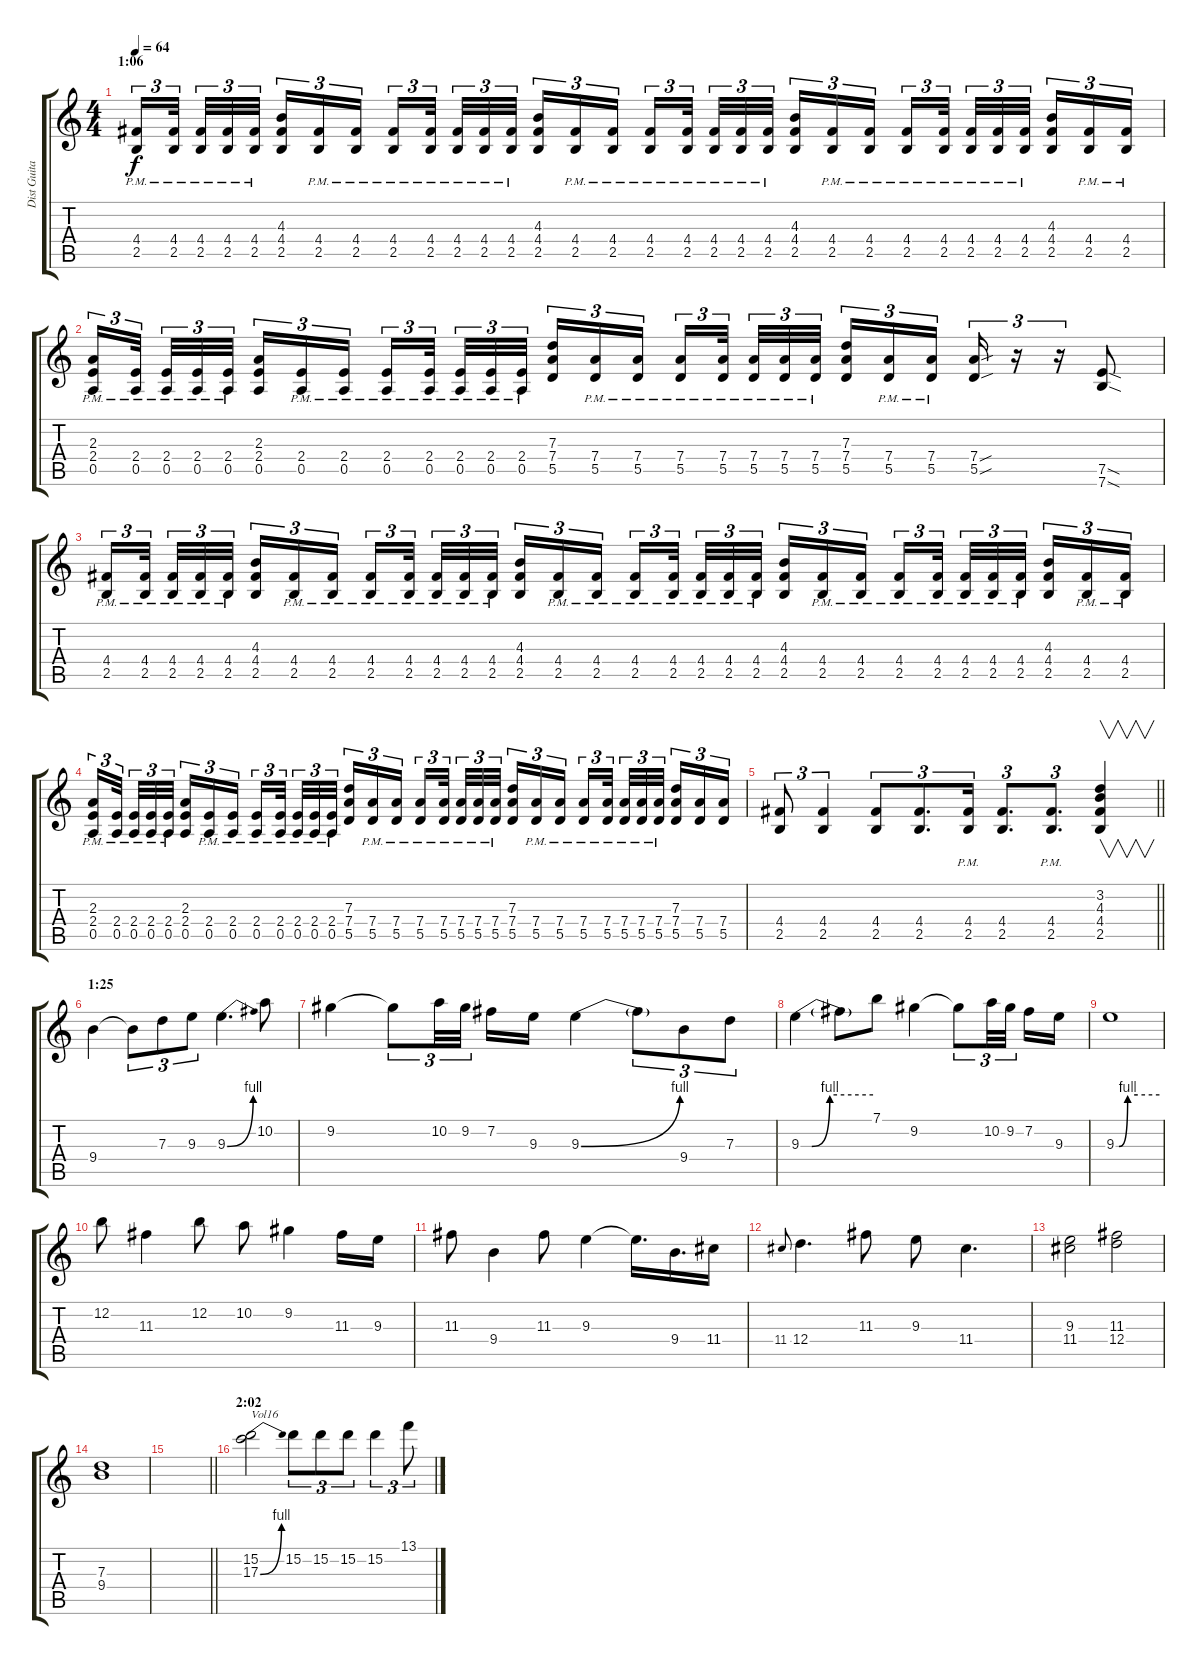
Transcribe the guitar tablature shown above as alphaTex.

\track ("Dist Guitar" "Dist Guita") {instrument distortionguitar}
\staff {score tabs}
\tuning (E4 B3 G3 D3 A2 E2) {hide}
\ts (4 4)
\section ("" "1:06")
\tempo 64
\clef g2
\ks c
(4.4{pm} 2.5{pm}).16{tu (3 2) dy f} (4.4{pm} 2.5{pm}).32{tu (3 2) beam splitsecondary} (4.4{pm} 2.5{pm}).32{tu (3 2)} (4.4{pm} 2.5{pm}).32{tu (3 2)} (4.4{pm} 2.5{pm}).32{tu (3 2) beam splitsecondary} (4.3 4.4 2.5).16{tu (3 2)} (4.4{pm} 2.5{pm}).16{tu (3 2)} (4.4{pm} 2.5{pm}).16{tu (3 2)} (4.4{pm} 2.5{pm}).16{tu (3 2)} (4.4{pm} 2.5{pm}).32{tu (3 2) beam splitsecondary} (4.4{pm} 2.5{pm}).32{tu (3 2)} (4.4{pm} 2.5{pm}).32{tu (3 2)} (4.4{pm} 2.5{pm}).32{tu (3 2) beam splitsecondary} (4.3 4.4 2.5).16{tu (3 2)} (4.4{pm} 2.5{pm}).16{tu (3 2)} (4.4{pm} 2.5{pm}).16{tu (3 2)} (4.4{pm} 2.5{pm}).16{tu (3 2)} (4.4{pm} 2.5{pm}).32{tu (3 2) beam splitsecondary} (4.4{pm} 2.5{pm}).32{tu (3 2)} (4.4{pm} 2.5{pm}).32{tu (3 2)} (4.4{pm} 2.5{pm}).32{tu (3 2) beam splitsecondary} (4.3 4.4 2.5).16{tu (3 2)} (4.4{pm} 2.5{pm}).16{tu (3 2)} (4.4{pm} 2.5{pm}).16{tu (3 2)} (4.4{pm} 2.5{pm}).16{tu (3 2)} (4.4{pm} 2.5{pm}).32{tu (3 2) beam splitsecondary} (4.4{pm} 2.5{pm}).32{tu (3 2)} (4.4{pm} 2.5{pm}).32{tu (3 2)} (4.4{pm} 2.5{pm}).32{tu (3 2) beam splitsecondary} (4.3 4.4 2.5).16{tu (3 2)} (4.4{pm} 2.5{pm}).16{tu (3 2)} (4.4{pm} 2.5{pm}).16{tu (3 2)} |
(2.3 2.4{pm} 0.5{pm}).16{tu (3 2)} (2.4{pm} 0.5{pm}).32{tu (3 2) beam splitsecondary} (2.4{pm} 0.5{pm}).32{tu (3 2)} (2.4{pm} 0.5{pm}).32{tu (3 2)} (2.4{pm} 0.5{pm}).32{tu (3 2) beam splitsecondary} (2.3 2.4 0.5).16{tu (3 2)} (2.4{pm} 0.5{pm}).16{tu (3 2)} (2.4{pm} 0.5{pm}).16{tu (3 2)} (2.4{pm} 0.5{pm}).16{tu (3 2)} (2.4{pm} 0.5{pm}).32{tu (3 2) beam splitsecondary} (2.4{pm} 0.5{pm}).32{tu (3 2)} (2.4{pm} 0.5{pm}).32{tu (3 2)} (2.4{pm} 0.5{pm}).32{tu (3 2) beam splitsecondary} (7.3 7.4 5.5).16{tu (3 2)} (7.4{pm} 5.5{pm}).16{tu (3 2)} (7.4{pm} 5.5{pm}).16{tu (3 2)} (7.4{pm} 5.5{pm}).16{tu (3 2)} (7.4{pm} 5.5{pm}).32{tu (3 2) beam splitsecondary} (7.4{pm} 5.5{pm}).32{tu (3 2)} (7.4{pm} 5.5{pm}).32{tu (3 2)} (7.4{pm} 5.5{pm}).32{tu (3 2) beam splitsecondary} (7.3 7.4 5.5).16{tu (3 2)} (7.4{pm} 5.5{pm}).16{tu (3 2)} (7.4{pm} 5.5{pm}).16{tu (3 2)} (7.4{sou} 5.5{sou}).16{tu (3 2)} r.16{tu (3 2)} r.16{tu (3 2)} (7.5{sod} 7.6{sod}).8 |
(4.4{pm} 2.5{pm}).16{tu (3 2)} (4.4{pm} 2.5{pm}).32{tu (3 2) beam splitsecondary} (4.4{pm} 2.5{pm}).32{tu (3 2)} (4.4{pm} 2.5{pm}).32{tu (3 2)} (4.4{pm} 2.5{pm}).32{tu (3 2) beam splitsecondary} (4.3 4.4 2.5).16{tu (3 2)} (4.4{pm} 2.5{pm}).16{tu (3 2)} (4.4{pm} 2.5{pm}).16{tu (3 2)} (4.4{pm} 2.5{pm}).16{tu (3 2)} (4.4{pm} 2.5{pm}).32{tu (3 2) beam splitsecondary} (4.4{pm} 2.5{pm}).32{tu (3 2)} (4.4{pm} 2.5{pm}).32{tu (3 2)} (4.4{pm} 2.5{pm}).32{tu (3 2) beam splitsecondary} (4.3 4.4 2.5).16{tu (3 2)} (4.4{pm} 2.5{pm}).16{tu (3 2)} (4.4{pm} 2.5{pm}).16{tu (3 2)} (4.4{pm} 2.5{pm}).16{tu (3 2)} (4.4{pm} 2.5{pm}).32{tu (3 2) beam splitsecondary} (4.4{pm} 2.5{pm}).32{tu (3 2)} (4.4{pm} 2.5{pm}).32{tu (3 2)} (4.4{pm} 2.5{pm}).32{tu (3 2) beam splitsecondary} (4.3 4.4 2.5).16{tu (3 2)} (4.4{pm} 2.5{pm}).16{tu (3 2)} (4.4{pm} 2.5{pm}).16{tu (3 2)} (4.4{pm} 2.5{pm}).16{tu (3 2)} (4.4{pm} 2.5{pm}).32{tu (3 2) beam splitsecondary} (4.4{pm} 2.5{pm}).32{tu (3 2)} (4.4{pm} 2.5{pm}).32{tu (3 2)} (4.4{pm} 2.5{pm}).32{tu (3 2) beam splitsecondary} (4.3 4.4 2.5).16{tu (3 2)} (4.4{pm} 2.5{pm}).16{tu (3 2)} (4.4{pm} 2.5{pm}).16{tu (3 2)} |
(2.3 2.4{pm} 0.5{pm}).16{tu (3 2)} (2.4{pm} 0.5{pm}).32{tu (3 2) beam splitsecondary} (2.4{pm} 0.5{pm}).32{tu (3 2)} (2.4{pm} 0.5{pm}).32{tu (3 2)} (2.4{pm} 0.5{pm}).32{tu (3 2) beam splitsecondary} (2.3 2.4 0.5).16{tu (3 2)} (2.4{pm} 0.5{pm}).16{tu (3 2)} (2.4{pm} 0.5{pm}).16{tu (3 2)} (2.4{pm} 0.5{pm}).16{tu (3 2)} (2.4{pm} 0.5{pm}).32{tu (3 2) beam splitsecondary} (2.4{pm} 0.5{pm}).32{tu (3 2)} (2.4{pm} 0.5{pm}).32{tu (3 2)} (2.4{pm} 0.5{pm}).32{tu (3 2) beam splitsecondary} (7.3 7.4 5.5).16{tu (3 2)} (7.4{pm} 5.5{pm}).16{tu (3 2)} (7.4{pm} 5.5{pm}).16{tu (3 2)} (7.4{pm} 5.5{pm}).16{tu (3 2)} (7.4{pm} 5.5{pm}).32{tu (3 2) beam splitsecondary} (7.4{pm} 5.5{pm}).32{tu (3 2)} (7.4{pm} 5.5{pm}).32{tu (3 2)} (7.4{pm} 5.5{pm}).32{tu (3 2) beam splitsecondary} (7.3 7.4 5.5).16{tu (3 2)} (7.4{pm} 5.5{pm}).16{tu (3 2)} (7.4{pm} 5.5{pm}).16{tu (3 2)} (7.4{pm} 5.5{pm}).16{tu (3 2)} (7.4{pm} 5.5{pm}).32{tu (3 2) beam splitsecondary} (7.4{pm} 5.5{pm}).32{tu (3 2)} (7.4{pm} 5.5{pm}).32{tu (3 2)} (7.4{pm} 5.5{pm}).32{tu (3 2) beam splitsecondary} (7.3 7.4 5.5).16{tu (3 2)} (7.4 5.5).16{tu (3 2)} (7.4 5.5).16{tu (3 2)} |
\barLineRight lightlight
(4.4 2.5).8{tu (3 2)} (4.4 2.5).4{tu (3 2)} (4.4 2.5).8{tu (3 2)} (4.4 2.5).8{d tu (3 2)} (4.4{pm} 2.5{pm}).16{tu (3 2)} (4.4 2.5).8{d tu (3 2)} (4.4{pm} 2.5{pm}).8{d tu (3 2)} (3.2 4.3 4.4 2.5).4{v} |
\section ("" "1:25")
9.4.4 9.4{t}.8{tu (3 2)} 7.3.8{tu (3 2)} 9.3.8{tu (3 2)} 9.3{be (bend 0 0 60 4)}.4{d} 10.2.8 |
9.2.4 9.2{t}.8{tu (3 2)} 10.2.32{tu (3 2)} 9.2.32{tu (3 2) beam splitsecondary} 7.2.16 9.3.16 9.3{be (bend 0 0 60 4)}.4 9.3{t}.8{tu (3 2)} 9.4.8{tu (3 2)} 7.3.8{tu (3 2)} |
9.3{be (custom 0 0 9 0 24 4 60 4)}.4 9.3{t}.8 7.1.8 9.2.4 9.2{t}.8{tu (3 2)} 10.2.32{tu (3 2)} 9.2.32{tu (3 2) beam splitsecondary} 7.2.16 9.3.16 |
9.3{be (custom 0 0 4 0 16 4 30 4 60 4)}.1 |
12.2.8 11.3.4 12.2.8 10.2.8 9.2.4 11.3.16 9.3.16 |
11.3.8 9.4.4 11.3.8 9.3.4 9.3{t}.16{d} 9.4.16{d} 11.4.16 |
11.4.8{gr onbeat} 12.4.4{d} 11.3.8 9.3.8 11.4.4{d} |
(9.3 11.4).2 (11.3 12.4).2 |
(7.3 9.4).1 |
\barLineRight lightlight
|
\section ("" "2:02")
(15.2 17.3{be (bend 0 0 60 4)}).2{txt "Vol16" volume 16} 15.2.8{tu (3 2)} 15.2.8{tu (3 2)} 15.2.8{tu (3 2)} 15.2.4{tu (3 2)} 13.1.8{tu (3 2)}
